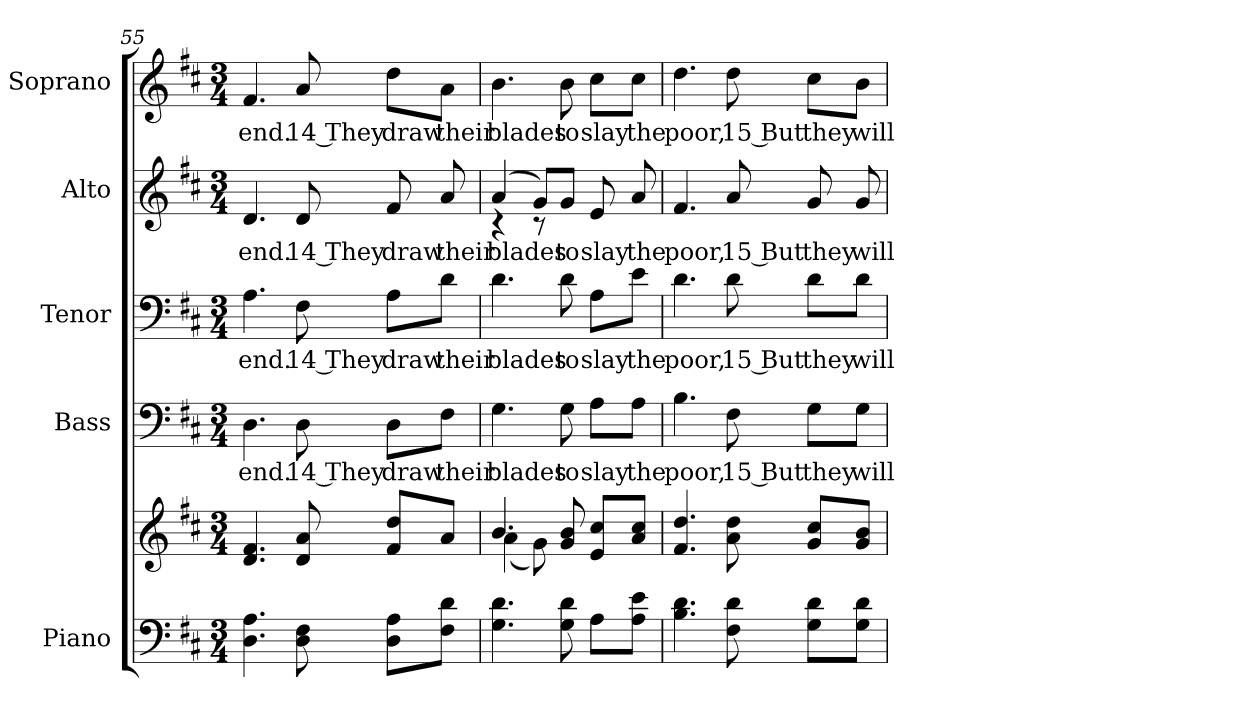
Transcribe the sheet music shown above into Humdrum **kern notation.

**kern	**kern	**kern	**text	**kern	**text	**kern	**text	**kern	**text
*part5	*part5	*part4	*part4	*part3	*part3	*part2	*part2	*part1	*part1
*staff6	*staff5	*staff4	*staff4	*staff3	*staff3	*staff2	*staff2	*staff1	*staff1
*I"Piano	*	*I"Bass	*	*I"Tenor	*	*I"Alto	*	*I"Soprano	*
*I'Pno.	*	*I'B.	*	*I'T.	*	*I'A.	*	*I'S.	*
!!LO:PB:g=z
*clefF4	*clefG2	*clefF4	*	*clefF4	*	*clefG2	*	*clefG2	*
*k[f#c#]	*k[f#c#]	*k[f#c#]	*	*k[f#c#]	*	*k[f#c#]	*	*k[f#c#]	*
*D:	*D:	*D:	*	*D:	*	*D:	*	*D:	*
*M3/4	*M3/4	*M3/4	*	*M3/4	*	*M3/4	*	*M3/4	*
=55	=55	=55	=55	=55	=55	=55	=55	=55	=55
!	!	!	!LO:LY:b:color=#000000	!	!	!	!	!	!
!	!	!	!	!	!LO:LY:b:color=#000000	!	!	!	!
!	!	!	!	!	!	!	!LO:LY:b:color=#000000	!	!
!	!	!	!	!	!	!	!	!	!LO:LY:b:color=#000000
4.Di\ 4.Ai	4.di/ 4.f#i	4.Di\	end.	4.Ai\	end.	4.di/	end.	4.f#i/	end.
!	!	!	!LO:LY:b:color=#000000	!	!	!	!	!	!
!	!	!	!	!	!LO:LY:b:color=#000000	!	!	!	!
!	!	!	!	!	!	!	!LO:LY:b:color=#000000	!	!
!	!	!	!	!	!	!	!	!	!LO:LY:b:color=#000000
8Di\ 8F#i	8di/ 8ai	8Di\	14 They	8F#i\	14 They	8di/	14 They	8ai/	14 They
!	!	!	!LO:LY:b:color=#000000	!	!	!	!	!	!
!	!	!	!	!	!LO:LY:b:color=#000000	!	!	!	!
!	!	!	!	!	!	!	!LO:LY:b:color=#000000	!	!
!	!	!	!	!	!	!	!	!	!LO:LY:b:color=#000000
8Di\ 8Ai\L	8f#i/ 8ddi/L	8Di\L	draw	8Ai\L	draw	8f#i/	draw	8ddi\L	draw
!	!	!	!LO:LY:b:color=#000000	!	!	!	!	!	!
!	!	!	!	!	!LO:LY:b:color=#000000	!	!	!	!
!	!	!	!	!	!	!	!LO:LY:b:color=#000000	!	!
!	!	!	!	!	!	!	!	!	!LO:LY:b:color=#000000
8F#i\ 8di\J	8ai/J	8F#i\J	their	8di\J	their	8ai/	their	8ai\J	their
=56	=56	=56	=56	=56	=56	=56	=56	=56	=56
*	*^	*	*	*	*	*	*	*	*
!	!	!	!	!LO:LY:b:color=#000000	!	!	!	!	!	!
!	!	!	!	!	!	!LO:LY:b:color=#000000	!	!	!	!
!	!	!	!	!	!	!	!	!LO:LY:b:color=#000000	!	!
*	*	*	*	*	*	*	*^	*	*	*
!	!	!	!	!	!	!	!	!	!	!	!LO:LY:b:color=#000000
4.Gi\ 4.di	4.bi/	(4ai\	4.Gi\	blades	4.di\	blades	(4ai/	4r	blades	4.bi\	blades
.	.	8gi\)	.	.	.	.	8gi/L)	8r	.	.	.
!	!	!	!	!LO:LY:b:color=#000000	!	!	!	!	!	!	!
!	!	!	!	!	!	!LO:LY:b:color=#000000	!	!	!	!	!
!	!	!	!	!	!	!	!	!	!LO:LY:b:color=#000000	!	!
!	!	!	!	!	!	!	!	!	!	!	!LO:LY:b:color=#000000
8Gi\ 8di	8gi/ 8bi	8ryy	8Gi\	to	8di\	to	8gi/J	8ryy	to	8bi\	to
!	!	!	!	!LO:LY:b:color=#000000	!	!	!	!	!	!	!
!	!	!	!	!	!	!LO:LY:b:color=#000000	!	!	!	!	!
!	!	!	!	!	!	!	!	!	!LO:LY:b:color=#000000	!	!
!	!	!	!	!	!	!	!	!	!	!	!LO:LY:b:color=#000000
8Ai\L	8ei/ 8cc#i/L	4ryy	8Ai\L	slay	8Ai\L	slay	8ei/	4ryy	slay	8cc#i\L	slay
!	!	!	!	!LO:LY:b:color=#000000	!	!	!	!	!	!	!
!	!	!	!	!	!	!LO:LY:b:color=#000000	!	!	!	!	!
!	!	!	!	!	!	!	!	!	!LO:LY:b:color=#000000	!	!
!	!	!	!	!	!	!	!	!	!	!	!LO:LY:b:color=#000000
8Ai\ 8ei\J	8ai/ 8cc#i/J	.	8Ai\J	the	8ei\J	the	8ai/	.	the	8cc#i\J	the
*	*v	*v	*	*	*	*	*v	*v	*	*	*
=57	=57	=57	=57	=57	=57	=57	=57	=57	=57
!	!	!	!LO:LY:b:color=#000000	!	!	!	!	!	!
!	!	!	!	!	!LO:LY:b:color=#000000	!	!	!	!
!	!	!	!	!	!	!	!LO:LY:b:color=#000000	!	!
!	!	!	!	!	!	!	!	!	!LO:LY:b:color=#000000
4.Bi\ 4.di	4.f#i/ 4.ddi	4.Bi\	poor,	4.di\	poor,	4.f#i/	poor,	4.ddi\	poor,
!	!	!	!LO:LY:b:color=#000000	!	!	!	!	!	!
!	!	!	!	!	!LO:LY:b:color=#000000	!	!	!	!
!	!	!	!	!	!	!	!LO:LY:b:color=#000000	!	!
!	!	!	!	!	!	!	!	!	!LO:LY:b:color=#000000
8F#i\ 8di	8ai\ 8ddi	8F#i\	15 But	8di\	15 But	8ai/	15 But	8ddi\	15 But
!	!	!	!LO:LY:b:color=#000000	!	!	!	!	!	!
!	!	!	!	!	!LO:LY:b:color=#000000	!	!	!	!
!	!	!	!	!	!	!	!LO:LY:b:color=#000000	!	!
!	!	!	!	!	!	!	!	!	!LO:LY:b:color=#000000
8Gi\ 8di\L	8gi/ 8cc#i/L	8Gi\L	they	8di\L	they	8gi/	they	8cc#i\L	they
!	!	!	!LO:LY:b:color=#000000	!	!	!	!	!	!
!	!	!	!	!	!LO:LY:b:color=#000000	!	!	!	!
!	!	!	!	!	!	!	!LO:LY:b:color=#000000	!	!
!	!	!	!	!	!	!	!	!	!LO:LY:b:color=#000000
8Gi\ 8di\J	8gi/ 8bi/J	8Gi\J	will	8di\J	will	8gi/	will	8bi\J	will
=	=	=	=	=	=	=	=	=	=
*-	*-	*-	*-	*-	*-	*-	*-	*-	*-
